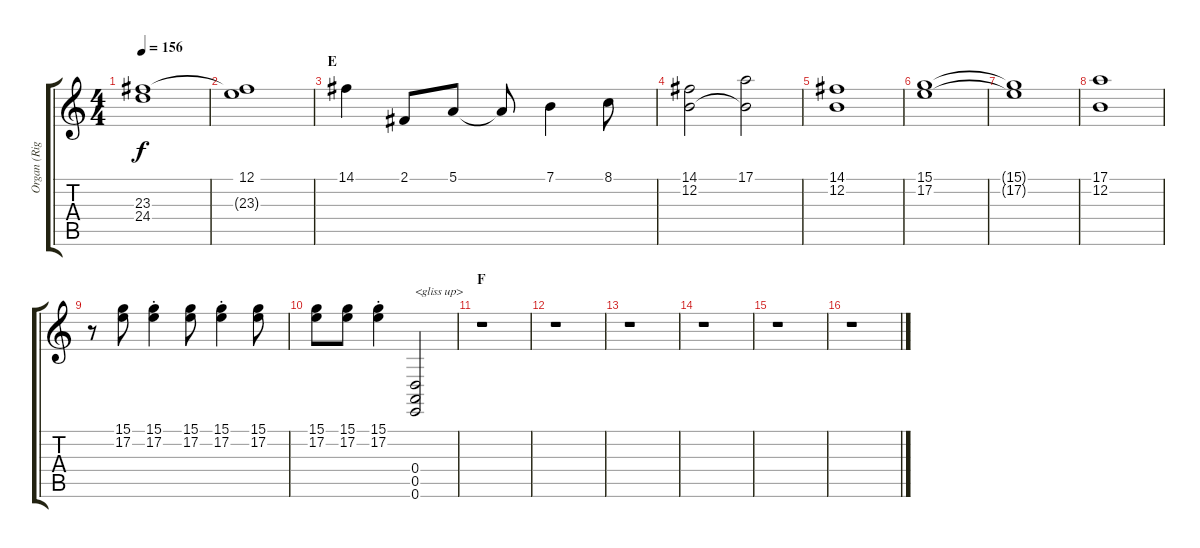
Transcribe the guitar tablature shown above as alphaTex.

\track ("Organ (Right Hand)" "Organ (Rig") {instrument drawbarorgan}
\staff {score tabs}
\tuning (E4 B3 G3 D3 A2 E2) {hide}
\ts (4 4)
\tempo 156
\clef g2
\ks c
(23.3{t} 24.4{t}).1{dy f} |
(12.1 23.3{t}).1 |
\section ("" "E")
14.1.4 2.1.8 5.1.8 5.1{t}.8 7.1.4 8.1.8 |
(14.1 12.2).2 (17.1 12.2{t}).2 |
(14.1 12.2).1 |
(15.1 17.2).1 |
(15.1{t} 17.2{t}).1 |
(17.1 12.2).1 |
r.8 (15.1 17.2).8 (15.1{st} 17.2{st}).4 (15.1 17.2).8 (15.1{st} 17.2{st}).4 (15.1 17.2).8 |
(15.1 17.2).8 (15.1 17.2).8 (15.1{st} 17.2{st}).4 (0.4 0.5 0.6).2{txt "<gliss up>"} |
\section ("" "F")
r.1 |
r.1 |
r.1 |
r.1 |
r.1 |
r.1
